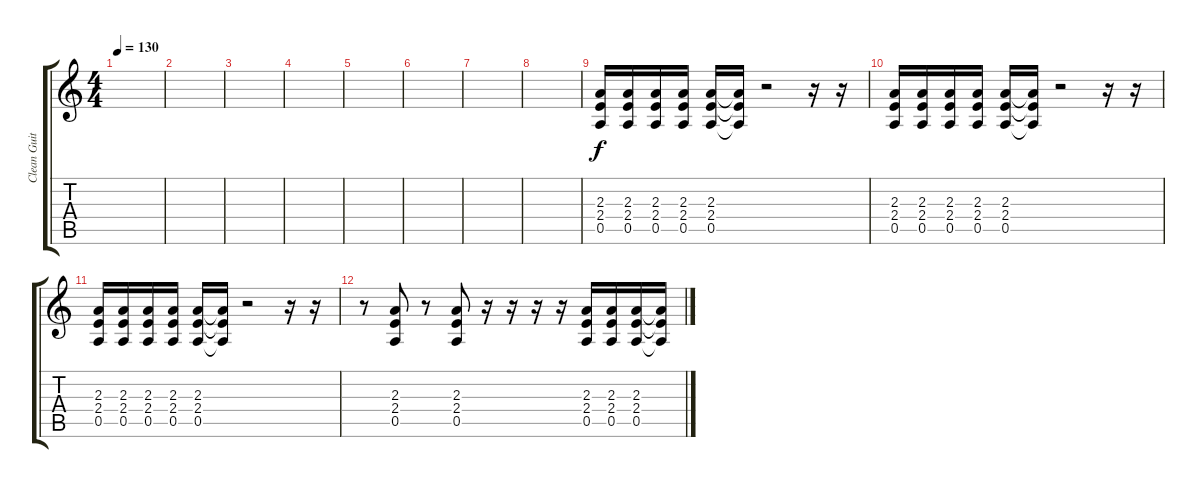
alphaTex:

\track ("Clean Guitar" "Clean Guit") {instrument electricguitarclean}
\staff {score tabs}
\tuning (E4 B3 G3 D3 A2 E2) {hide}
\ts (4 4)
\tempo 130
\clef g2
\ks c
|
|
|
|
|
|
|
|
(2.3 2.4 0.5).16 (2.3 2.4 0.5).16 (2.3 2.4 0.5).16 (2.3 2.4 0.5).16 (2.3 2.4 0.5).16 (2.3{t} 2.4{t} 0.5{t}).16 r.2 r.16 r.16 |
(2.3 2.4 0.5).16 (2.3 2.4 0.5).16 (2.3 2.4 0.5).16 (2.3 2.4 0.5).16 (2.3 2.4 0.5).16 (2.3{t} 2.4{t} 0.5{t}).16 r.2 r.16 r.16 |
(2.3 2.4 0.5).16 (2.3 2.4 0.5).16 (2.3 2.4 0.5).16 (2.3 2.4 0.5).16 (2.3 2.4 0.5).16 (2.3{t} 2.4{t} 0.5{t}).16 r.2 r.16 r.16 |
r.8 (2.3 2.4 0.5).8 r.8 (2.3 2.4 0.5).8 r.16 r.16 r.16 r.16 (2.3 2.4 0.5).16 (2.3 2.4 0.5).16 (2.3 2.4 0.5).16 (2.3{t} 2.4{t} 0.5{t}).16
